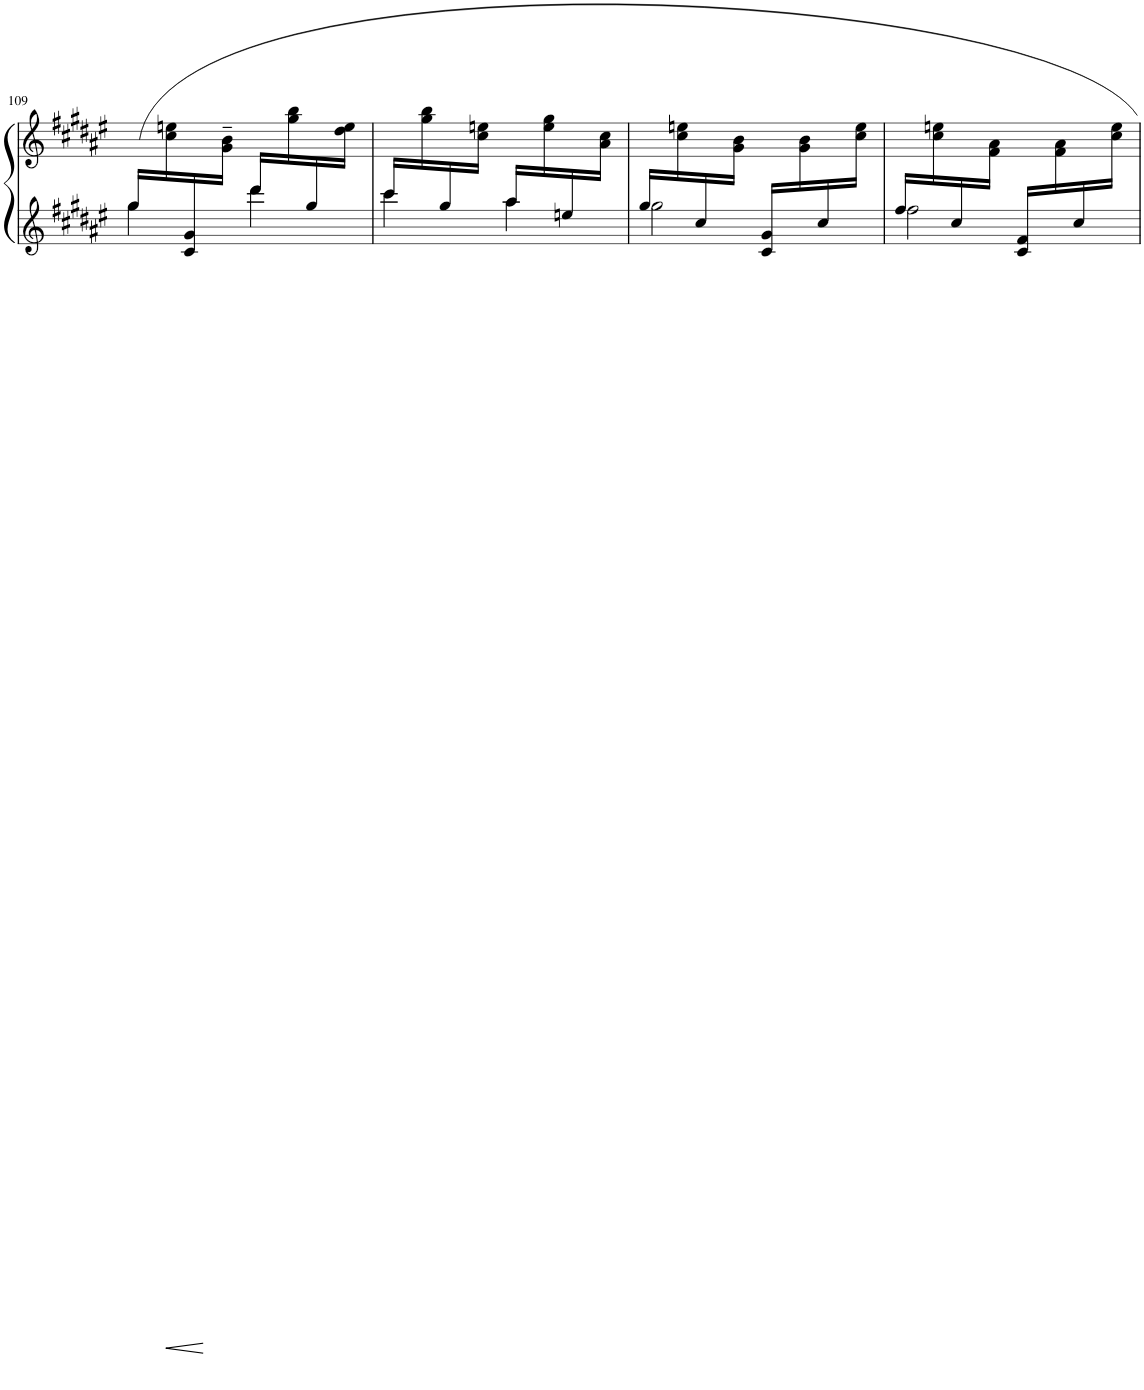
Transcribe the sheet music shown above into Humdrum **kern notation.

**kern	**kern	**dynam
*part1	*part1	*part1
*staff2	*staff1	*staff1/2
*I"Piano	*	*
!!LO:PB:g=z
*clefG2	*clefG2	*
*k[f#c#g#d#a#e#]	*k[f#c#g#d#a#e#]	*
*M2/4	*M2/4	*
=109	=109	=109
*^	*^	*
*	*^	*	*^	*
4gg#\	4ryy	16gg#/LL	4ryy	4ryy	16ryy	.
!	!	!	!	!	!	!LO:HP:b
.	.	16ryy	.	.	16cc#\ 16een\	<
.	.	16c#/ 16g#/	.	.	16ryy	[
.	.	16ryy	.	.	16g#\~ 16b\~JJ	.
4ryy	16ddd#/LL	4ddd#\	4ryy	16ryy	4ryy	.
.	16ryy	.	.	16gg#\ 16bb\	.	.
.	16gg#/	.	.	16ryy	.	.
.	16ryy	.	.	16dd#\ 16ee\JJ	.	.
*	*	*	*	*v	*v	*
=110	=110	=110	=110	=110	=110
4ccc#\	16ccc#/LL	4ryy	16ryy	16ryy	.
*	*	*	*v	*v	*
.	16ryy	.	16gg#\ 16bb\	.
.	16gg#/	.	16ryy	.
.	16ryy	.	16cc#\ 16een\JJ	.
4aa#\	4ryy	16aa#/LL	4ryy	.
*	*	*	*^	*
.	.	16ryy	.	16ee\ 16gg#\	.
.	.	16een/	.	16ryy	.
.	.	16ryy	.	16a#\ 16cc#\JJ	.
*	*v	*v	*	*	*
*	*	*v	*v	*
=111	=111	=111	=111
2gg#\	16gg#/LL	16ryy	.
.	16ryy	16cc#\ 16een\	.
.	16cc#/	16ryy	.
.	16ryy	16g#\ 16b\JJ	.
.	16c#/ 16g#/LL	16ryy	.
.	16ryy	16g#\ 16b\	.
.	16cc#/	16ryy	.
.	16ryy	16cc#\ 16ee\JJ	.
=112	=112	=112	=112
2ff#\	16ff#/LL	16ryy	.
.	16ryy	16cc#\ 16een\	.
.	16cc#/	16ryy	.
.	16ryy	16f#\ 16a#\JJ	.
.	16c#/ 16f#/LL	16ryy	.
.	16ryy	16f#\ 16a#\	.
.	16cc#/	16ryy	.
.	16ryy	16cc#\ 16ee\JJ	.
*v	*v	*	*
=	=	=
*-	*-	*-
